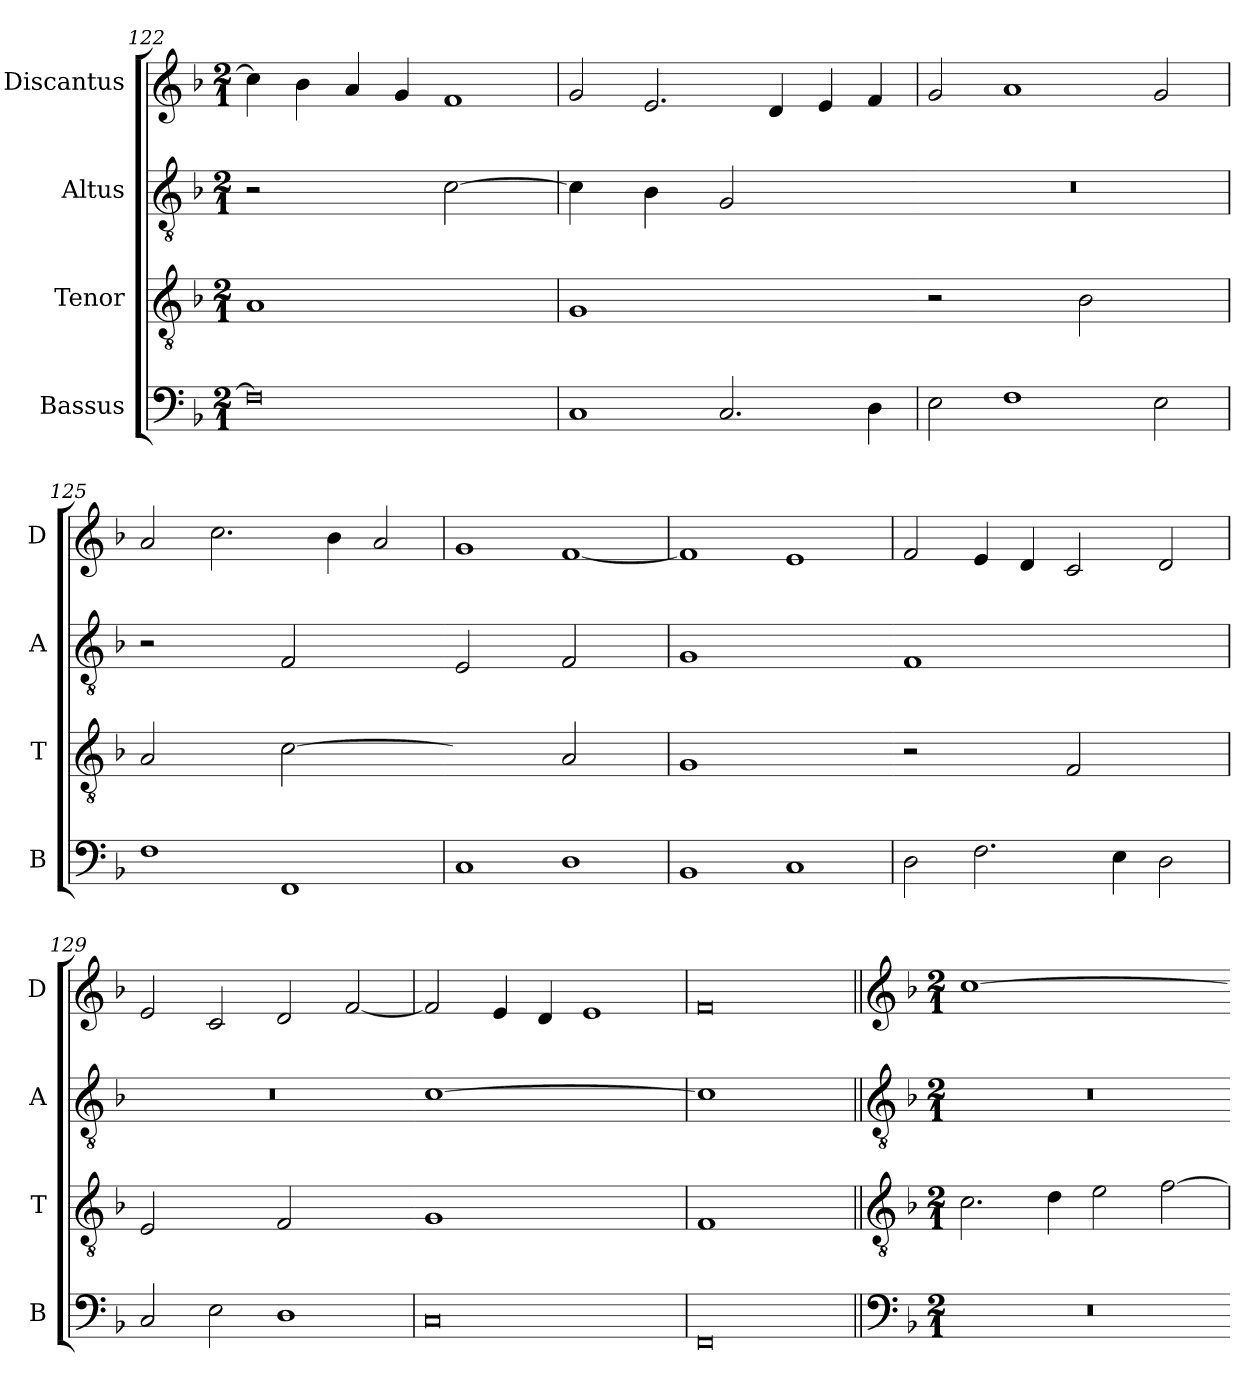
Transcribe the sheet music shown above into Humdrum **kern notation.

**kern	**kern	**kern	**kern
*part4	*part3	*part2	*part1
*staff4	*staff3	*staff2	*staff1
*I"Bassus	*I"Tenor	*I"Altus	*I"Discantus
*I'B	*I'T	*I'A	*I'D
*clefF4	*clefGv2	*clefGv2	*clefG2
*k[b-]	*k[b-]	*k[b-]	*k[b-]
*M2/1	*M2/1	*M2/1	*M2/1
=122	=122	=122	=122
!	!LO:N:vis=1	!LO:N:vis=2	!
0F]	0A	1r	4cc\]
.	.	.	4b-\
.	.	.	4a/
.	.	.	4g/
!	!	!LO:N:vis=2	!
.	.	[1c	1f
=123	=123	=123	=123
!	!LO:N:vis=1	!LO:N:vis=4	!
1C	0G	2c\]	2g/
!	!	!LO:N:vis=4	!
.	.	2B-\	2.e/
!	!	!LO:N:vis=2	!
2.C/	.	1G	.
.	.	.	4d/
.	.	.	4e/
4D\	.	.	4f/
=124	=124-	=124-	=124
!	!LO:N:vis=2	!LO:N:vis=1	!
2E\	1r	0r	2g/
1F	.	.	1a
!	!LO:N:vis=2	!	!
.	1B-	.	.
2E\	.	.	2g/
=125	=125	=125	=125
!	!LO:N:vis=2	!LO:N:vis=2	!
1F	1A	1r	2a/
.	.	.	2.cc\
!	!LO:N:vis=2	!LO:N:vis=2	!
1FF	[1c	1F	.
.	.	.	4b-\
.	.	.	2a/
=126	=126-	=126-	=126
!	!LO:N:vis=2	!LO:N:vis=2	!
1C	1cyy]	1E	1g
!	!LO:N:vis=2	!LO:N:vis=2	!
1D	1A	1F	[1f
=127	=127	=127	=127
!	!LO:N:vis=1	!LO:N:vis=1	!
1BB-	0G	0G	1f]
1C	.	.	1e
=128	=128-	=128-	=128
!	!LO:N:vis=2	!LO:N:vis=1	!
2D\	1r	0F	2f/
2.F\	.	.	4e/
.	.	.	4d/
!	!LO:N:vis=2	!	!
.	1F	.	2c/
4E\	.	.	.
2D\	.	.	2d/
=129	=129	=129	=129
!	!LO:N:vis=2	!LO:N:vis=1	!
2C/	1E	0r	2e/
2E\	.	.	2c/
!	!LO:N:vis=2	!	!
1D	1F	.	2d/
.	.	.	[2f/
=130	=130-	=130-	=130
!	!LO:N:vis=1	!LO:N:vis=1	!
0C	0G	[0c	2f/]
.	.	.	4e/
.	.	.	4d/
.	.	.	1e
=131	=131	=131	=131
!	!LO:N:vis=1	!LO:N:vis=1	!
0FF	0F	0c]	0f
=132||	=132||	=132||	=132||
*clefF4	*clefGv2	*clefGv2	*clefG2
*k[b-]	*k[b-]	*k[b-]	*k[b-]
*M2/1	*M2/1	*M2/1	*M2/1
!	!	!	!LO:N:vis=1
0r	2.c\	0r	[y0cc
.	4d\	.	.
.	2e\	.	.
.	[2f\	.	.
=	=	=	=-
*-	*-	*-	*-
